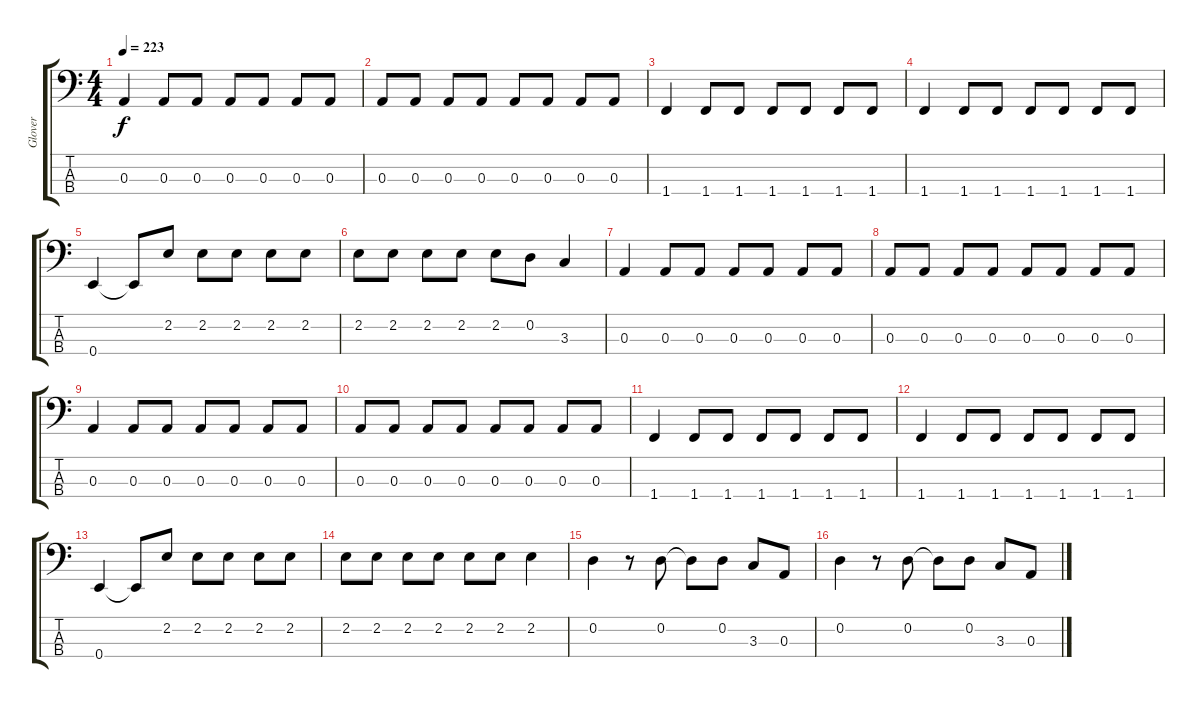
\track ("Glover" "Glover") {instrument electricbasspick}
\staff {score tabs}
\tuning (G2 D2 A1 E1) {hide}
\ts (4 4)
\tempo 223
\clef f4
\ks c
0.3.4{dy f} 0.3.8 0.3.8 0.3.8 0.3.8 0.3.8 0.3.8 |
0.3.8 0.3.8 0.3.8 0.3.8 0.3.8 0.3.8 0.3.8 0.3.8 |
1.4.4 1.4.8 1.4.8 1.4.8 1.4.8 1.4.8 1.4.8 |
1.4.4 1.4.8 1.4.8 1.4.8 1.4.8 1.4.8 1.4.8 |
0.4.4 0.4{t}.8 2.2.8 2.2.8 2.2.8 2.2.8 2.2.8 |
2.2.8 2.2.8 2.2.8 2.2.8 2.2.8 0.2.8 3.3.4 |
0.3.4 0.3.8 0.3.8 0.3.8 0.3.8 0.3.8 0.3.8 |
0.3.8 0.3.8 0.3.8 0.3.8 0.3.8 0.3.8 0.3.8 0.3.8 |
0.3.4 0.3.8 0.3.8 0.3.8 0.3.8 0.3.8 0.3.8 |
0.3.8 0.3.8 0.3.8 0.3.8 0.3.8 0.3.8 0.3.8 0.3.8 |
1.4.4 1.4.8 1.4.8 1.4.8 1.4.8 1.4.8 1.4.8 |
1.4.4 1.4.8 1.4.8 1.4.8 1.4.8 1.4.8 1.4.8 |
0.4.4 0.4{t}.8 2.2.8 2.2.8 2.2.8 2.2.8 2.2.8 |
2.2.8 2.2.8 2.2.8 2.2.8 2.2.8 2.2.8 2.2.4 |
0.2.4 r.8 0.2.8 0.2{t}.8 0.2.8 3.3.8 0.3.8 |
0.2.4 r.8 0.2.8 0.2{t}.8 0.2.8 3.3.8 0.3.8
